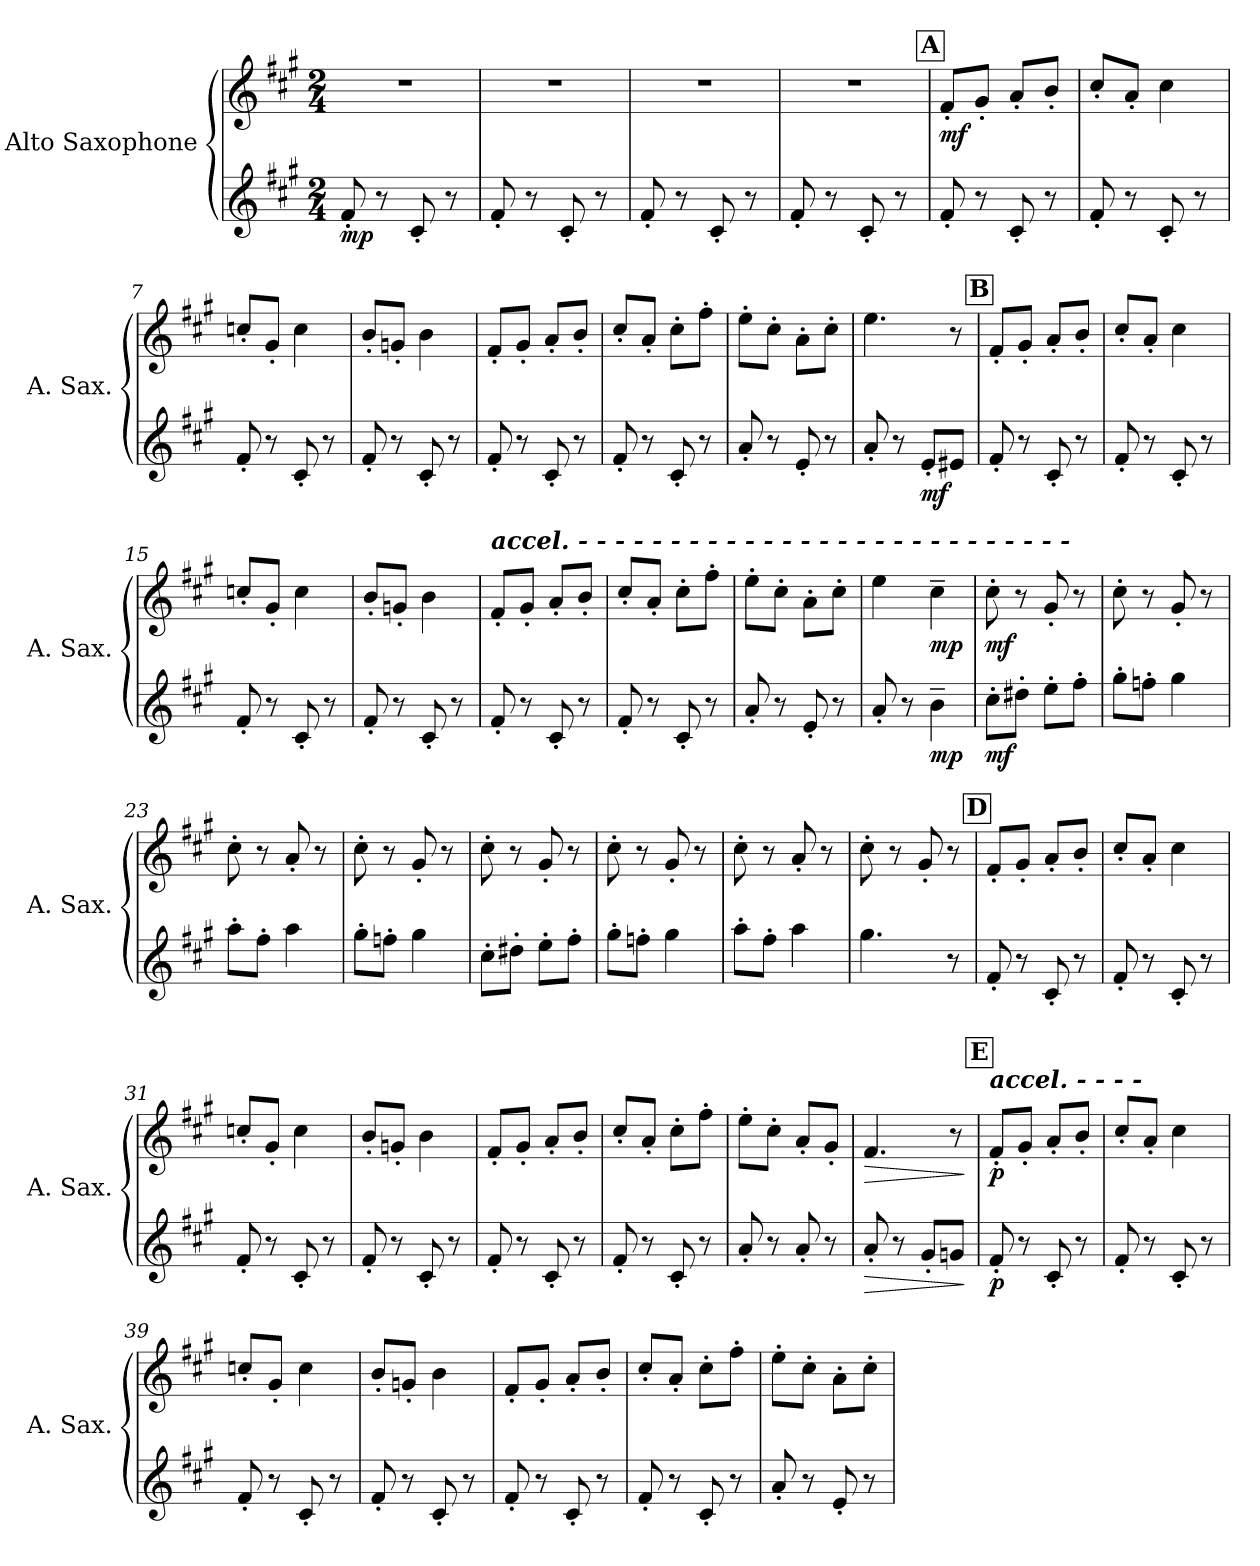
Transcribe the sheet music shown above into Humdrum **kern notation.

**kern	**dynam	**kern	**dynam
*part2	*part2	*part1	*part1
*staff2	*staff2	*staff1	*staff1
*I"Alto Saxophone	*	*I"Alto Saxophone	*
*I'A. Sax.	*	*I'A. Sax.	*
*clefG2	*	*clefG2	*
*ITrd5c9	*	*ITrd5c9	*
*k[]	*	*k[]	*
*M2/4	*	*M2/4	*
*MM81	*	*MM81	*
=1	=1	=1	=1
!	!LO:DY:b	!	!
8A'/	mp	2r	.
8r	.	.	.
8E'/	.	.	.
8r	.	.	.
=2	=2	=2	=2
8A'/	.	2r	.
8r	.	.	.
8E'/	.	.	.
8r	.	.	.
=3	=3	=3	=3
8A'/	.	2r	.
8r	.	.	.
8E'/	.	.	.
8r	.	.	.
=4	=4	=4	=4
8A'/	.	2r	.
8r	.	.	.
8E'/	.	.	.
8r	.	.	.
!!LO:REH:place=s1:a:B:fs=14:t=A
=5	=5	=5	=5
!	!	!	!LO:DY:b
8A'/	.	8A'/L	mf
8r	.	8B'/J	.
8E'/	.	8c'/L	.
8r	.	8d'/J	.
=6	=6	=6	=6
8A'/	.	8e'/L	.
8r	.	8c'/J	.
8E'/	.	4e\	.
8r	.	.	.
!!LO:LB:g=z
=7	=7	=7	=7
8A'/	.	8e-X'/L	.
8r	.	8B'/J	.
8E'/	.	4e-\	.
8r	.	.	.
=8	=8	=8	=8
8A'/	.	8d'/L	.
8r	.	8B-X'/J	.
8E'/	.	4d\	.
8r	.	.	.
=9	=9	=9	=9
8A'/	.	8A'/L	.
8r	.	8B'/J	.
8E'/	.	8c'/L	.
8r	.	8d'/J	.
=10	=10	=10	=10
8A'/	.	8e'/L	.
8r	.	8c'/J	.
8E'/	.	8e'\L	.
8r	.	8a'\J	.
=11	=11	=11	=11
8c'/	.	8g'\L	.
8r	.	8e'\J	.
8G'/	.	8c'\L	.
8r	.	8e'\J	.
=12	=12	=12	=12
8c'/	.	4.g\	.
8r	.	.	.
!	!LO:DY:b	!	!
8G'/L	mf	.	.
8G#X/J	.	8r	.
!!LO:REH:place=s1:a:B:fs=14:t=B
=13	=13	=13	=13
8A'/	.	8A'/L	.
8r	.	8B'/J	.
8E'/	.	8c'/L	.
8r	.	8d'/J	.
!!LO:LB:g=z
=14	=14	=14	=14
8A'/	.	8e'/L	.
8r	.	8c'/J	.
8E'/	.	4e\	.
8r	.	.	.
=15	=15	=15	=15
8A'/	.	8e-X'/L	.
8r	.	8B'/J	.
8E'/	.	4e-\	.
8r	.	.	.
=16	=16	=16	=16
8A'/	.	8d'/L	.
8r	.	8B-X'/J	.
8E'/	.	4d\	.
8r	.	.	.
=17	=17	=17	=17
*	*	*MM84	*
!	!	!LO:TX:a:Bi:t=accel. -  -  -  -  -  -  -  -  -  -  -  -  -  -  -  -  -  -  -  -  -  -  -  -  -  -  -	!
8A'/	.	8A'/L	.
8r	.	8B'/J	.
8E'/	.	8c'/L	.
8r	.	8d'/J	.
=18	=18	=18	=18
*	*	*MM88	*
8A'/	.	8e'/L	.
8r	.	8c'/J	.
8E'/	.	8e'\L	.
8r	.	8a'\J	.
=19	=19	=19	=19
*	*	*MM92	*
8c'/	.	8g'\L	.
8r	.	8e'\J	.
8G'/	.	8c'\L	.
8r	.	8e'\J	.
=20	=20	=20	=20
*	*	*MM96	*
8c'/	.	4g\	.
8r	.	.	.
!	!LO:DY:b	!	!LO:DY:b
4d~\	mp	4e~\	mp
!!LO:LB:g=z
=21	=21	=21	=21
!!LO:REH:place=s1:a:B:fs=14:t=C
*	*	*MM100	*
!	!LO:DY:b	!	!LO:DY:b
8e'\L	mf	8e'\	mf
8f#X'\J	.	8r	.
8g'\L	.	8B'/	.
8a'\J	.	8r	.
=22	=22	=22	=22
8b'\L	.	8e'\	.
8a-X'\J	.	8r	.
4b\	.	8B'/	.
.	.	8r	.
=23	=23	=23	=23
8cc'\L	.	8e'\	.
8a'\J	.	8r	.
4cc\	.	8c'/	.
.	.	8r	.
=24	=24	=24	=24
8b'\L	.	8e'\	.
8a-X'\J	.	8r	.
4b\	.	8B'/	.
.	.	8r	.
=25	=25	=25	=25
8e'\L	.	8e'\	.
8f#X'\J	.	8r	.
8g'\L	.	8B'/	.
8a'\J	.	8r	.
=26	=26	=26	=26
8b'\L	.	8e'\	.
8a-X'\J	.	8r	.
4b\	.	8B'/	.
.	.	8r	.
=27	=27	=27	=27
8cc'\L	.	8e'\	.
8a'\J	.	8r	.
4cc\	.	8c'/	.
.	.	8r	.
!!LO:LB:g=z
=28	=28	=28	=28
4.b\	.	8e'\	.
.	.	8r	.
.	.	8B'/	.
8r	.	8r	.
!!LO:REH:place=s1:a:B:fs=14:t=D
=29	=29	=29	=29
8A'/	.	8A'/L	.
8r	.	8B'/J	.
8E'/	.	8c'/L	.
8r	.	8d'/J	.
=30	=30	=30	=30
8A'/	.	8e'/L	.
8r	.	8c'/J	.
8E'/	.	4e\	.
8r	.	.	.
=31	=31	=31	=31
8A'/	.	8e-X'/L	.
8r	.	8B'/J	.
8E'/	.	4e-\	.
8r	.	.	.
=32	=32	=32	=32
8A'/	.	8d'/L	.
8r	.	8B-X'/J	.
8E'/	.	4d\	.
8r	.	.	.
=33	=33	=33	=33
8A'/	.	8A'/L	.
8r	.	8B'/J	.
8E'/	.	8c'/L	.
8r	.	8d'/J	.
=34	=34	=34	=34
8A'/	.	8e'/L	.
8r	.	8c'/J	.
8E'/	.	8e'\L	.
8r	.	8a'\J	.
!!LO:PB:g=z
=35	=35	=35	=35
8c'/	.	8g'\L	.
8r	.	8e'\J	.
8c'/	.	8c'/L	.
8r	.	8B'/J	.
=36	=36	=36	=36
!	!LO:HP:b	!	!LO:HP:b
8c'/	>	4.A/	>
8r	.	.	.
8B'/L	.	.	.
8B-X/J	.	8r	.
.	]	.	]
!!LO:REH:place=s1:a:B:fs=14:t=E
=37	=37	=37	=37
!	!	!LO:TX:a:Bi:t=accel.  -  -  -  -	!
!	!LO:DY:b	!	!LO:DY:b
8A'/	p	8A'/L	p
8r	.	8B'/J	.
8E'/	.	8c'/L	.
8r	.	8d'/J	.
=38	=38	=38	=38
*	*	*MM105	*
8A'/	.	8e'/L	.
8r	.	8c'/J	.
8E'/	.	4e\	.
8r	.	.	.
=39	=39	=39	=39
*	*	*MM109	*
8A'/	.	8e-X'/L	.
8r	.	8B'/J	.
8E'/	.	4e-\	.
8r	.	.	.
=40	=40	=40	=40
8A'/	.	8d'/L	.
8r	.	8B-X'/J	.
8E'/	.	4d\	.
8r	.	.	.
=41	=41	=41	=41
*	*	*MM113	*
8A'/	.	8A'/L	.
8r	.	8B'/J	.
8E'/	.	8c'/L	.
8r	.	8d'/J	.
!!LO:LB:g=z
=42	=42	=42	=42
8A'/	.	8e'/L	.
8r	.	8c'/J	.
8E'/	.	8e'\L	.
8r	.	8a'\J	.
=43	=43	=43	=43
*	*	*MM117	*
8c'/	.	8g'\L	.
8r	.	8e'\J	.
8G'/	.	8c'\L	.
8r	.	8e'\J	.
=	=	=	=
*-	*-	*-	*-
